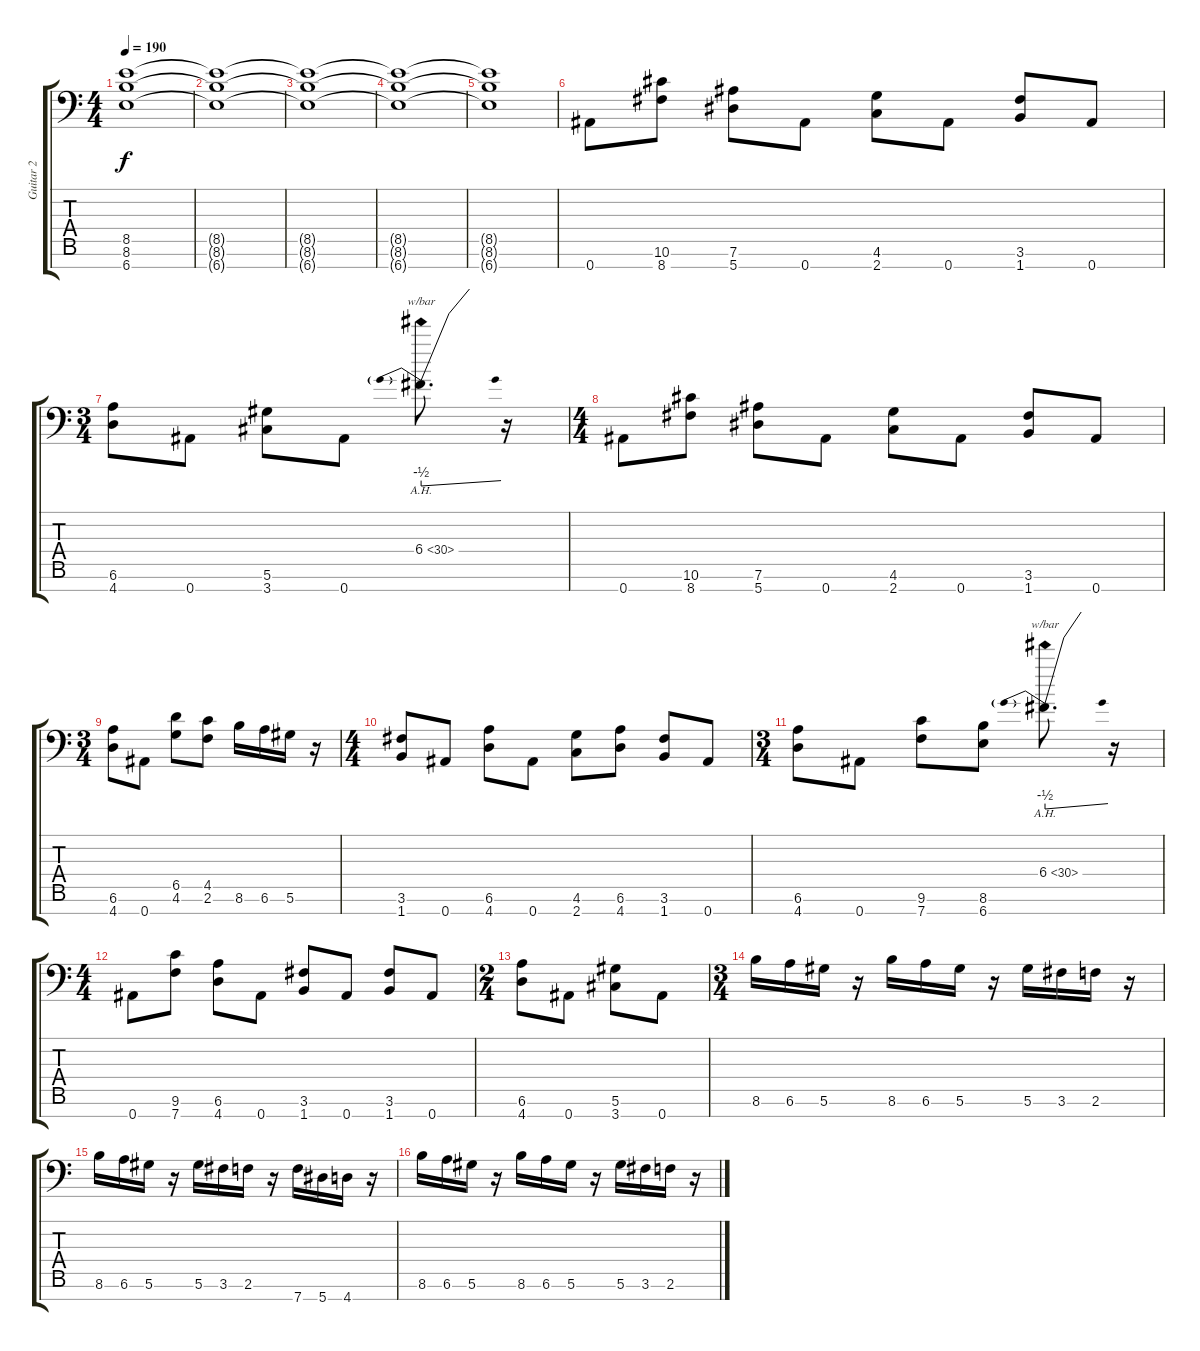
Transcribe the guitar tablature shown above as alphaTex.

\track ("Guitar 2" "Guitar 2") {instrument distortionguitar}
\staff {score tabs}
\tuning (Eb4 Bb3 Gb3 Db3 Ab2 Eb2 Bb1) {hide}
\ts (4 4)
\tempo 190
\clef f4
\ks c
(8.5 8.6 6.7).1{dy f volume 0 instrument distortionguitar} |
(8.5{t} 8.6{t} 6.7{t}).1 |
(8.5{t} 8.6{t} 6.7{t}).1 |
(8.5{t} 8.6{t} 6.7{t}).1 |
(8.5{t} 8.6{t} 6.7{t}).1 |
0.7.8 (10.6 8.7).8 (7.6 5.7).8 0.7.8 (4.6 2.7).8 0.7.8 (3.6 1.7).8 0.7.8 |
\ts (3 4)
(6.6 4.7).8 0.7.8 (5.6 3.7).8 0.7.8 6.4{ah 24}.8{d tbe (predivedive default 0 -2 60 0)} r.16 |
\ts (4 4)
0.7.8 (10.6 8.7).8 (7.6 5.7).8 0.7.8 (4.6 2.7).8 0.7.8 (3.6 1.7).8 0.7.8 |
\ts (3 4)
(6.6 4.7).8 0.7.8 (6.5 4.6).8 (4.5 2.6).8 8.6.16 6.6.16 5.6.16 r.16 |
\ts (4 4)
(3.6 1.7).8 0.7.8 (6.6 4.7).8 0.7.8 (4.6 2.7).8 (6.6 4.7).8 (3.6 1.7).8 0.7.8 |
\ts (3 4)
(6.6 4.7).8 0.7.8 (9.6 7.7).8 (8.6 6.7).8 6.4{ah 24}.8{d tbe (predivedive default 0 -2 60 0)} r.16 |
\ts (4 4)
0.7.8 (9.6 7.7).8 (6.6 4.7).8 0.7.8 (3.6 1.7).8 0.7.8 (3.6 1.7).8 0.7.8 |
\ts (2 4)
(6.6 4.7).8 0.7.8 (5.6 3.7).8 0.7.8 |
\ts (3 4)
8.6.16 6.6.16 5.6.16 r.16 8.6.16 6.6.16 5.6.16 r.16 5.6.16 3.6.16 2.6.16 r.16 |
8.6.16 6.6.16 5.6.16 r.16 5.6.16 3.6.16 2.6.16 r.16 7.7.16 5.7.16 4.7.16 r.16 |
8.6.16 6.6.16 5.6.16 r.16 8.6.16 6.6.16 5.6.16 r.16 5.6.16 3.6.16 2.6.16 r.16
